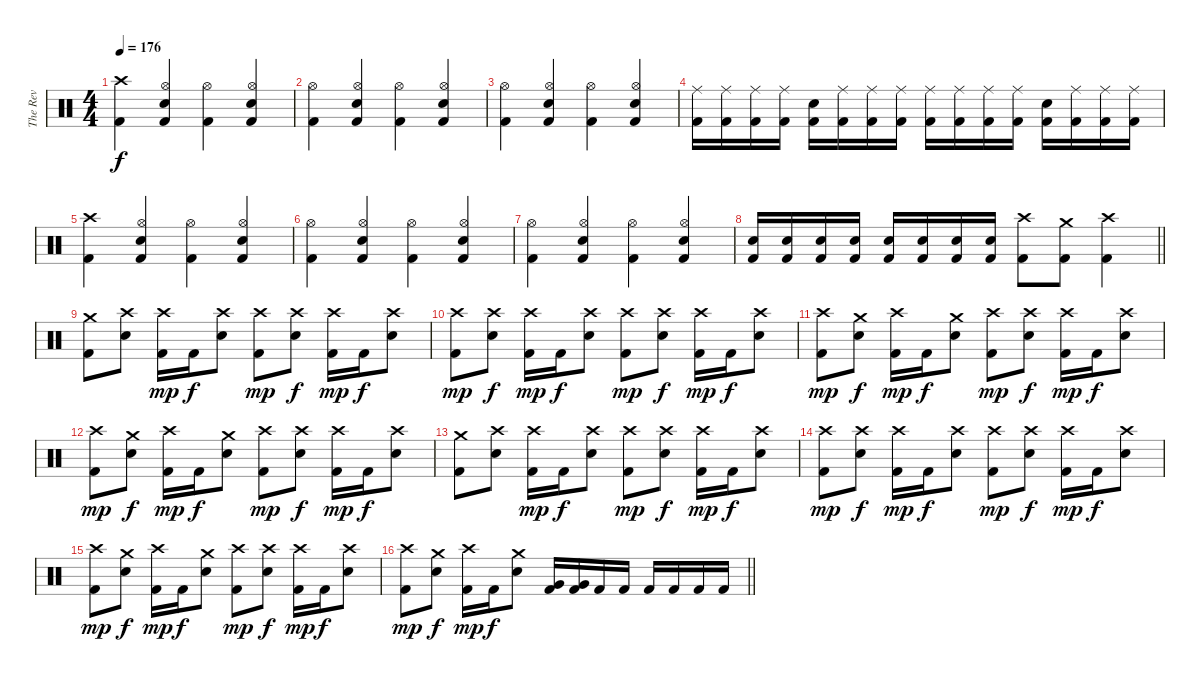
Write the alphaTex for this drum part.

\track ("The Rev" "The Rev") {instrument percussion}
\staff {score}
\articulation defaults
\ts (4 4)
\tempo 176
\clef neutral
\ks c
("Crash high (hit)" "Kick (hit) 2").4{dy f} ("Hi-Hat (open)" "Snare (hit) 2" "Kick (hit) 2").4 ("Hi-Hat (open)" "Kick (hit) 2").4 ("Hi-Hat (open)" "Snare (hit) 2" "Kick (hit) 2").4 |
("Hi-Hat (open)" "Kick (hit) 2").4 ("Hi-Hat (open)" "Snare (hit) 2" "Kick (hit) 2").4 ("Hi-Hat (open)" "Kick (hit) 2").4 ("Hi-Hat (open)" "Snare (hit) 2" "Kick (hit) 2").4 |
("Hi-Hat (open)" "Kick (hit) 2").4 ("Hi-Hat (open)" "Snare (hit) 2" "Kick (hit) 2").4 ("Hi-Hat (open)" "Kick (hit) 2").4 ("Hi-Hat (open)" "Snare (hit) 2" "Kick (hit) 2").4 |
("Ride (middle)" "Kick (hit) 2").16 ("Ride (middle)" "Kick (hit) 2").16 ("Ride (middle)" "Kick (hit) 2").16 ("Ride (middle)" "Kick (hit) 2").16 ("Snare (hit) 2" "Kick (hit) 2").16 ("Ride (middle)" "Kick (hit) 2").16 ("Ride (middle)" "Kick (hit) 2").16 ("Ride (middle)" "Kick (hit) 2").16 ("Ride (middle)" "Kick (hit) 2").16 ("Ride (middle)" "Kick (hit) 2").16 ("Ride (middle)" "Kick (hit) 2").16 ("Ride (middle)" "Kick (hit) 2").16 ("Snare (hit) 2" "Kick (hit) 2").16 ("Ride (middle)" "Kick (hit) 2").16 ("Ride (middle)" "Kick (hit) 2").16 ("Ride (middle)" "Kick (hit) 2").16 |
("Crash high (hit)" "Kick (hit) 2").4 ("Hi-Hat (open)" "Snare (hit) 2" "Kick (hit) 2").4 ("Hi-Hat (open)" "Kick (hit) 2").4 ("Hi-Hat (open)" "Snare (hit) 2" "Kick (hit) 2").4 |
("Hi-Hat (open)" "Kick (hit) 2").4 ("Hi-Hat (open)" "Snare (hit) 2" "Kick (hit) 2").4 ("Hi-Hat (open)" "Kick (hit) 2").4 ("Hi-Hat (open)" "Snare (hit) 2" "Kick (hit) 2").4 |
("Hi-Hat (open)" "Kick (hit) 2").4 ("Hi-Hat (open)" "Snare (hit) 2" "Kick (hit) 2").4 ("Hi-Hat (open)" "Kick (hit) 2").4 ("Hi-Hat (open)" "Snare (hit) 2" "Kick (hit) 2").4 |
\barLineRight lightlight
("Snare (hit) 2" "Kick (hit) 2").16 ("Snare (hit) 2" "Kick (hit) 2").16 ("Snare (hit) 2" "Kick (hit) 2").16 ("Snare (hit) 2" "Kick (hit) 2").16 ("Snare (hit) 2" "Kick (hit) 2").16 ("Snare (hit) 2" "Kick (hit) 2").16 ("Snare (hit) 2" "Kick (hit) 2").16 ("Snare (hit) 2" "Kick (hit) 2").16 ("Crash high (hit)" "Kick (hit) 2").8 ("Crash medium (hit)" "Kick (hit) 2").8 ("Crash high (hit)" "Kick (hit) 2").4 |
("Crash medium (hit)" "Kick (hit) 2").8 ("Crash high (hit)" "Snare (hit) 2").8 ("Crash high (hit)" "Kick (hit) 2").16{dy mp} "Kick (hit) 2".16{dy f} ("Crash high (hit)" "Snare (hit) 2").8 ("Crash high (hit)" "Kick (hit) 2").8{dy mp} ("Crash high (hit)" "Snare (hit) 2").8{dy f} ("Crash high (hit)" "Kick (hit) 2").16{dy mp} "Kick (hit) 2".16{dy f} ("Crash high (hit)" "Snare (hit) 2").8 |
("Crash high (hit)" "Kick (hit) 2").8{dy mp} ("Crash high (hit)" "Snare (hit) 2").8{dy f} ("Crash high (hit)" "Kick (hit) 2").16{dy mp} "Kick (hit) 2".16{dy f} ("Crash high (hit)" "Snare (hit) 2").8 ("Crash high (hit)" "Kick (hit) 2").8{dy mp} ("Crash high (hit)" "Snare (hit) 2").8{dy f} ("Crash high (hit)" "Kick (hit) 2").16{dy mp} "Kick (hit) 2".16{dy f} ("Crash high (hit)" "Snare (hit) 2").8 |
("Crash high (hit)" "Kick (hit) 2").8{dy mp} ("Crash medium (hit)" "Snare (hit) 2").8{dy f} ("Crash high (hit)" "Kick (hit) 2").16{dy mp} "Kick (hit) 2".16{dy f} ("Crash medium (hit)" "Snare (hit) 2").8 ("Crash high (hit)" "Kick (hit) 2").8{dy mp} ("Crash high (hit)" "Snare (hit) 2").8{dy f} ("Crash high (hit)" "Kick (hit) 2").16{dy mp} "Kick (hit) 2".16{dy f} ("Crash high (hit)" "Snare (hit) 2").8 |
("Crash high (hit)" "Kick (hit) 2").8{dy mp} ("Crash medium (hit)" "Snare (hit) 2").8{dy f} ("Crash high (hit)" "Kick (hit) 2").16{dy mp} "Kick (hit) 2".16{dy f} ("Crash medium (hit)" "Snare (hit) 2").8 ("Crash high (hit)" "Kick (hit) 2").8{dy mp} ("Crash high (hit)" "Snare (hit) 2").8{dy f} ("Crash high (hit)" "Kick (hit) 2").16{dy mp} "Kick (hit) 2".16{dy f} ("Crash high (hit)" "Snare (hit) 2").8 |
("Crash medium (hit)" "Kick (hit) 2").8 ("Crash high (hit)" "Snare (hit) 2").8 ("Crash high (hit)" "Kick (hit) 2").16{dy mp} "Kick (hit) 2".16{dy f} ("Crash high (hit)" "Snare (hit) 2").8 ("Crash high (hit)" "Kick (hit) 2").8{dy mp} ("Crash high (hit)" "Snare (hit) 2").8{dy f} ("Crash high (hit)" "Kick (hit) 2").16{dy mp} "Kick (hit) 2".16{dy f} ("Crash high (hit)" "Snare (hit) 2").8 |
("Crash high (hit)" "Kick (hit) 2").8{dy mp} ("Crash high (hit)" "Snare (hit) 2").8{dy f} ("Crash high (hit)" "Kick (hit) 2").16{dy mp} "Kick (hit) 2".16{dy f} ("Crash high (hit)" "Snare (hit) 2").8 ("Crash high (hit)" "Kick (hit) 2").8{dy mp} ("Crash high (hit)" "Snare (hit) 2").8{dy f} ("Crash high (hit)" "Kick (hit) 2").16{dy mp} "Kick (hit) 2".16{dy f} ("Crash high (hit)" "Snare (hit) 2").8 |
("Crash high (hit)" "Kick (hit) 2").8{dy mp} ("Crash medium (hit)" "Snare (hit) 2").8{dy f} ("Crash high (hit)" "Kick (hit) 2").16{dy mp} "Kick (hit) 2".16{dy f} ("Crash medium (hit)" "Snare (hit) 2").8 ("Crash high (hit)" "Kick (hit) 2").8{dy mp} ("Crash high (hit)" "Snare (hit) 2").8{dy f} ("Crash high (hit)" "Kick (hit) 2").16{dy mp} "Kick (hit) 2".16{dy f} ("Crash high (hit)" "Snare (hit) 2").8 |
\barLineRight lightlight
("Crash high (hit)" "Kick (hit) 2").8{dy mp} ("Crash medium (hit)" "Snare (hit) 2").8{dy f} ("Crash high (hit)" "Kick (hit) 2").16{dy mp} "Kick (hit) 2".16{dy f} ("Crash medium (hit)" "Snare (hit) 2").8 ("Very Low Tom (hit)" "Kick (hit) 2").16 ("Very Low Tom (hit)" "Kick (hit) 2").16 "Kick (hit) 2".16 "Kick (hit) 2".16 "Kick (hit) 2".16 "Kick (hit) 2".16 "Kick (hit) 2".16 "Kick (hit) 2".16
